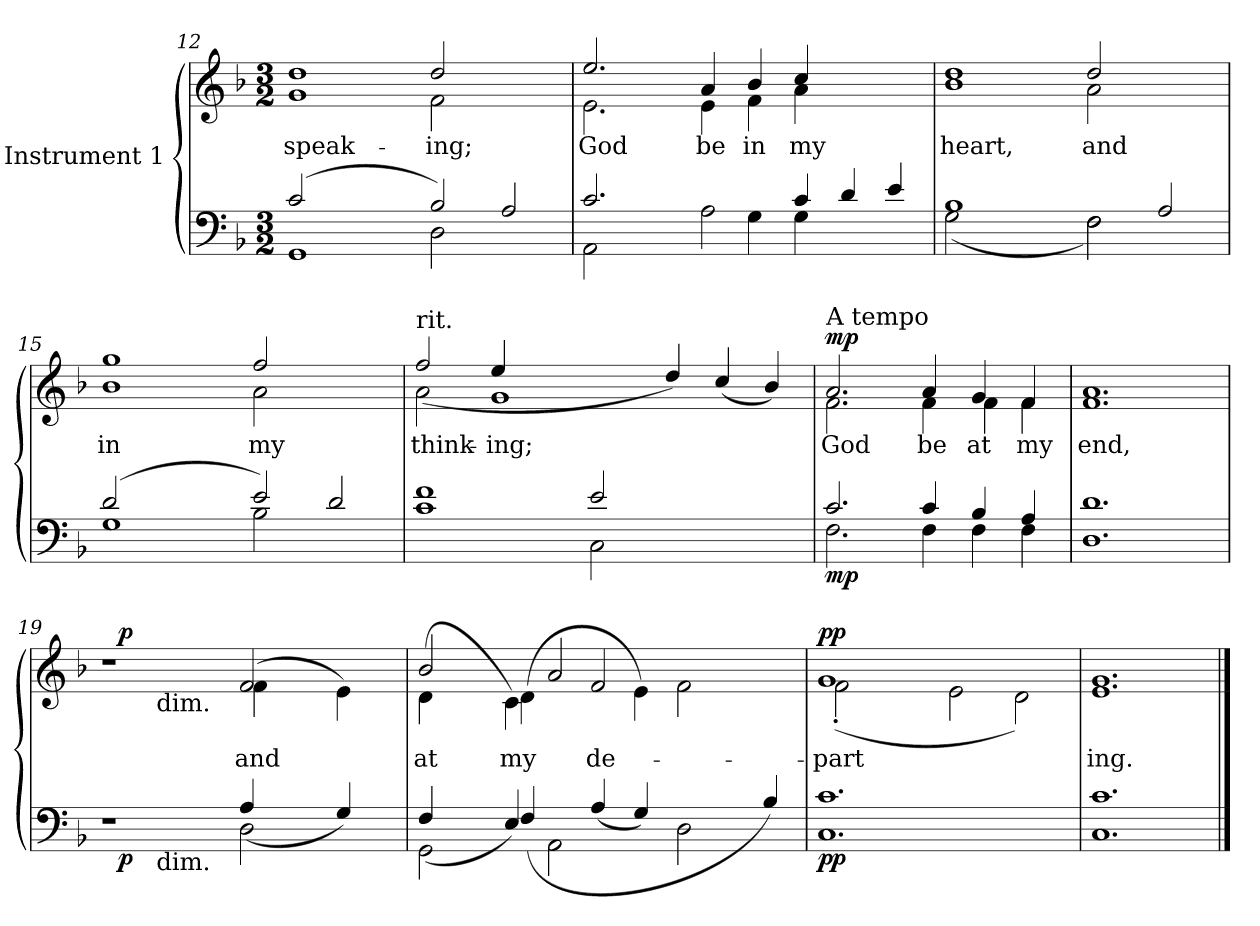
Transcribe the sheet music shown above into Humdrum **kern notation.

**kern	**dynam	**kern	**text	**dynam
*part2	*part2	*part1	*part1	*part1
*staff2	*staff2	*staff1	*staff1	*staff1
*I"Instrument 1	*	*I"Instrument 1	*	*
*clefF4	*	*clefG2	*	*
*k[b-]	*	*k[b-]	*	*
*F:	*	*F:	*	*
*M3/2	*	*M3/2	*	*
=12	=12	=12	=12	=12
*^	*	*	*	*
!	!	!	!	!LO:LY:b:cj	!
*	*	*	*^	*	*
1GG	(>2c/	.	1g 1dd	1ryy	speak-	.
.	2ryy	.	.	.	.	.
!	!	!	!	!	!LO:LY:b:cj	!
2B-/)	2D\	.	2dd/	2f\	-ing;	.
2A/	2ryy	.	2ryy	2ryy	.	.
=13!	=13!	=13!	=13!	=13!	=13!	=13!
!	!	!	!	!	!LO:LY:b:cj	!
2.c/	2AA\	.	2.ee/	2.e\	God	.
.	2ryy	.	.	.	.	.
!	!	!	!	!	!LO:LY:b:cj	!
2A\	.	.	4a/	4e\	be	.
!	!	!	!	!	!LO:LY:b:cj	!
.	4G\	.	4b-/	4f\	in	.
!	!	!	!	!	!LO:LY:b:cj	!
4c/	4G\	.	4cc/	4a\	my	.
4d/	2ryy	.	2ryy	2ryy	.	.
4e/	.	.	.	.	.	.
!!LO:LB:g=z	!!
=14	=14	=14	=14	=14	=14	=14
!	!	!	!	!	!LO:LY:b:cj	!
1B-	(<2G\	.	1b- 1dd	1ryy	heart,	.
.	2ryy	.	.	.	.	.
!	!	!	!	!	!LO:LY:b:cj	!
2F\)	2F\	.	2dd/	2a\	and	.
2A/	2ryy	.	2ryy	2ryy	.	.
=15	=15	=15	=15	=15	=15	=15
!	!	!	!	!	!LO:LY:b:cj	!
1G	(>2d/	.	1b- 1gg	1ryy	in	.
.	2ryy	.	.	.	.	.
!	!	!	!	!	!LO:LY:b:cj	!
2e/)	2B-\	.	2ff/	2a\	my	.
2d/	2ryy	.	2ryy	2ryy	.	.
=16	=16	=16	=16	=16	=16	=16
!	!	!	!LO:TX:a:t=rit.	!	!	!
!	!	!	!	!	!LO:LY:b:cj	!
1c 1f	1ryy	.	2a\	(>2ff/	think-	.
!	!	!	!	!	!LO:LY:b:cj	!
.	.	.	1g	4ee/	-ing;	.
.	.	.	.	1.ryy	.	.
2e/	2C\	.	.	.	.	.
!	!	!	!	!	!LO:LY:b:cj	!
2.ryy	2.ryy	.	4dd/)	.	.	.
!	!	!	!	!	!LO:LY:b:cj	!
.	.	.	(>4cc/	.	.	.
!	!	!	!	!	!LO:LY:b:cj	!
.	.	.	4b-/)	.	.	.
=17!	=17!	=17!	=17!	=17!	=17!	=17!
!	!	!	!LO:TX:a:t=A tempo	!	!	!
!	!	!LO:DY:b	!	!	!LO:LY:b:cj	!LO:DY:b
2.c/	2.F\	mp	2.f\	2.a/	God	mp
!	!	!	!	!	!LO:LY:b:cj	!
4F\	4c/	.	4a/	4f\	be	.
!	!	!	!	!	!LO:LY:b:cj	!
4B-/	4F\	.	4g/	4f\	at	.
!	!	!	!	!	!LO:LY:b:cj	!
4A/	4F\	.	4f/	4f\	my	.
=18	=18	=18	=18	=18	=18	=18
!	!	!	!	!	!LO:LY:b:cj	!
*v	*v	*	*	*	*	*
*	*	*v	*v	*	*
1.d 1.D	.	1.f 1.a	end,	.
!!LO:PB:g=z
=19	=19	=19	=19	=19
*^	*	*^	*	*
*	*^	*	*	*^	*	*
*	*	*^	*	*	*	*^	*	*
1r	1ryy	32.ryy	4ryy	.	1r	1ryy	32.ryy	4ryy	.	.
!	!	!	!	!LO:DY:b	!	!	!	!	!	!LO:DY:b
.	.	1ryy	.	p	.	.	1ryy	.	.	p
!	!	!	!	!	!	!	!	!LO:TX:b:t=dim.	!	!
!	!	!	!LO:TX:b:t=dim.	!	!	!	!	!	!	!
.	.	.	1.ryy	.	.	.	.	1.ryy	.	.
!	!	!	!	!	!	!	!	!	!LO:LY:b:cj	!
2D\	(>4A/	.	.	.	(<2f/	4f\	.	.	and	.
.	.	2ryy	.	.	.	.	2ryy	.	.	.
.	2ryy	.	.	.	.	2ryy	.	.	.	.
!	!	!	!	!	!	!	!	!	!LO:LY:b:cj	!
4G/)	.	.	.	.	4e\)	.	.	.	.	.
.	.	8ryy	.	.	.	.	8ryy	.	.	.
.	.	16ryy	.	.	.	.	16ryy	.	.	.
.	.	64ryy	.	.	.	.	64ryy	.	.	.
=20	=20	=20	=20	=20	=20	=20	=20	=20	=20	=20
!	!	!	!	!	!	!	!	!	!LO:LY:b:cj	!
*	*v	*v	*v	*	*	*	*	*	*	*
*	*	*	*	*v	*v	*v	*	*
2GG\	(>4F/	.	2b-/	(<4d\	at	.
.	4ryy	.	.	4ryy	.	.
!	!	!	!	!	!LO:LY:b:cj	!
!	!	!	!	!	!LO:LY:b:cj	!
4E/)	(>4F/	.	4c\)	(<4d\	my	.
2AA\	4ryy	.	2a/	4ryy	.	.
!	!	!	!	!	!LO:LY:b:cj	!
.	(>4A/	.	.	2f/	de-	.
!	!	!	!	!	!LO:LY:b:cj	!
4G/)	1ryy	.	4e\)	.	.	.
2D\	.	.	2f\	4ryy	.	.
.	.	.	.	2ryy	.	.
4B-/)	.	.	4ryy	.	.	.
*v	*v	*	*	*	*	*
=21	=21	=21	=21	=21	=21
!	!LO:DY:b	!	!	!LO:LY:b:cj	!LO:DY:b
1.c 1.C	pp	1g	(<2f'>\	-part-	pp
.	.	.	1.ryy	.	.
!	!	!	!	!LO:LY:b:cj	!
.	.	2e\	.	--	.
!	!	!	!	!LO:LY:b:cj	!
2ryy	.	2d\)	.	--	.
*	*	*v	*v	*	*
=22	=22	=22	=22	=22
!	!	!	!LO:LY:b:cj	!
1.c 1.C	.	1.e 1.g	-ing.	.
==	==	==	==	==
*-	*-	*-	*-	*-
